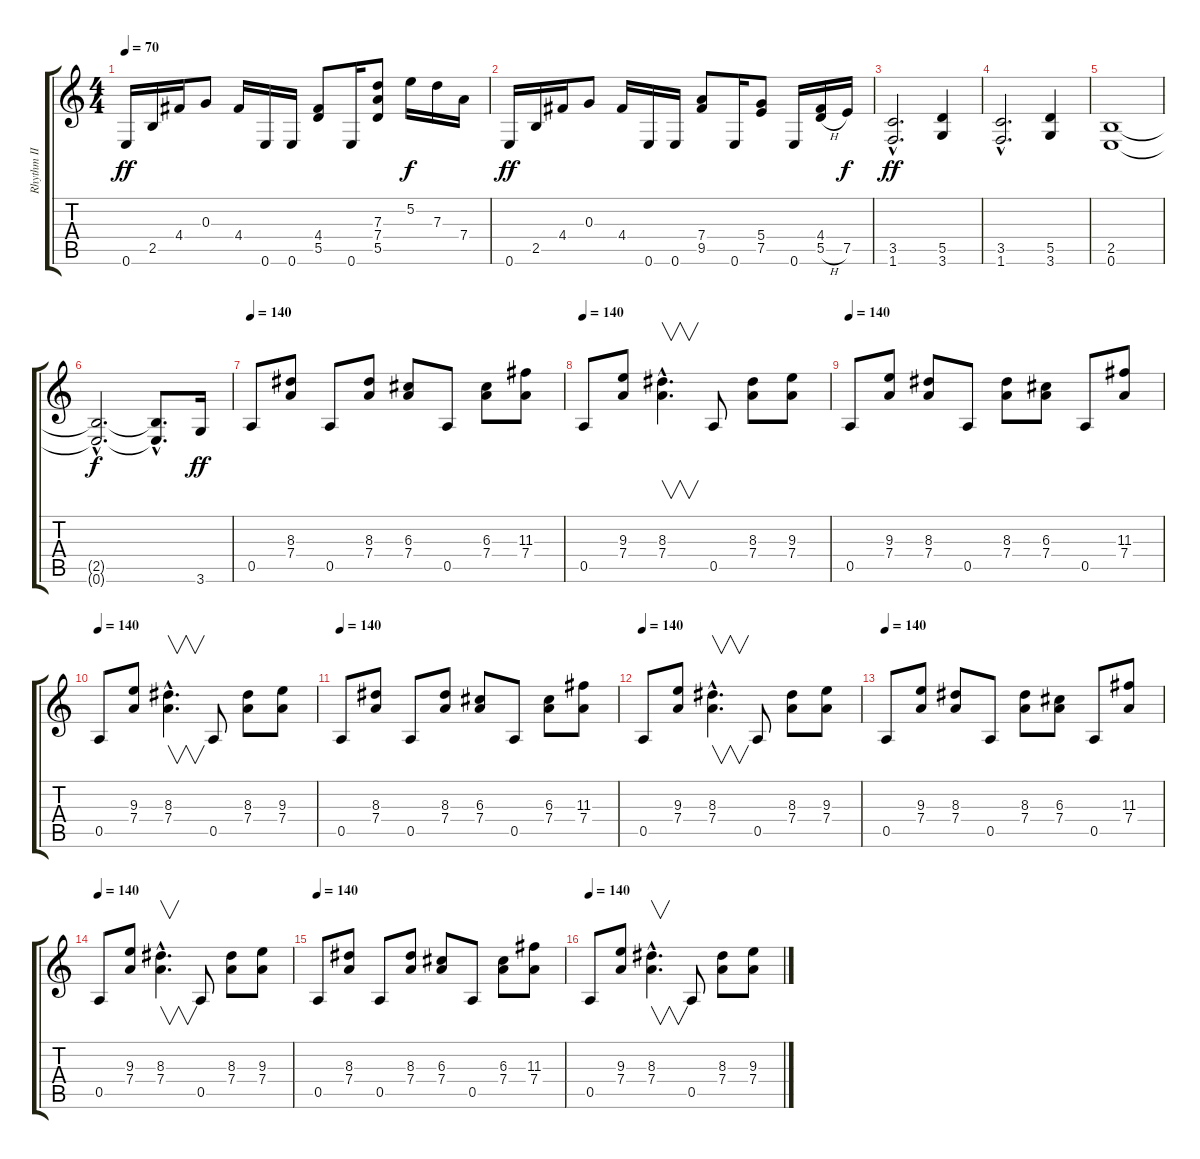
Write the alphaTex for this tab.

\track ("Rhythm II" "Rhythm II") {instrument distortionguitar}
\staff {score tabs}
\tuning (E4 B3 G3 D3 A2 E2) {hide}
\ts (4 4)
\tempo 70
\clef g2
\ks c
0.6.16{dy ff} 2.5.16 4.4.16 0.3.8 4.4.16 0.6.16 0.6.16 (4.4 5.5).8 0.6.16 (7.3 7.4 5.5).8 5.2.16{dy f} 7.3.16 7.4.16 |
0.6.16{dy ff} 2.5.16 4.4.16 0.3.8 4.4.16 0.6.16 0.6.16 (7.4 9.5).8 0.6.16 (5.4 7.5).8 0.6.16 (4.4 5.5{h}).16 7.5.16{dy f} |
(3.5{hac} 1.6{hac}).2{d dy ff} (5.5 3.6).4 |
(3.5{hac} 1.6{hac}).2{d} (5.5 3.6).4 |
(2.5 0.6).1 |
(2.5{hac t} 0.6{hac t}).2{d dy f} (2.5{hac t} 0.6{hac t}).8{d} 3.6.16{dy ff} |
\tempo 140
0.5.8 (8.3 7.4).8 0.5.8 (8.3 7.4).8 (6.3 7.4).8 0.5.8 (6.3 7.4).8 (11.3 7.4).8 |
\tempo 140
0.5.8 (9.3 7.4).8 (8.3{hac} 7.4{hac}).4{v d} 0.5.8 (8.3 7.4).8 (9.3 7.4).8 |
\tempo 140
0.5.8 (9.3 7.4).8 (8.3 7.4).8 0.5.8 (8.3 7.4).8 (6.3 7.4).8 0.5.8 (11.3 7.4).8 |
\tempo 140
0.5.8 (9.3 7.4).8 (8.3{hac} 7.4{hac}).4{v d} 0.5.8 (8.3 7.4).8 (9.3 7.4).8 |
\tempo 140
0.5.8 (8.3 7.4).8 0.5.8 (8.3 7.4).8 (6.3 7.4).8 0.5.8 (6.3 7.4).8 (11.3 7.4).8 |
\tempo 140
0.5.8 (9.3 7.4).8 (8.3{hac} 7.4{hac}).4{v d} 0.5.8 (8.3 7.4).8 (9.3 7.4).8 |
\tempo 140
0.5.8 (9.3 7.4).8 (8.3 7.4).8 0.5.8 (8.3 7.4).8 (6.3 7.4).8 0.5.8 (11.3 7.4).8 |
\tempo 140
0.5.8 (9.3 7.4).8 (8.3{hac} 7.4{hac}).4{v d} 0.5.8 (8.3 7.4).8 (9.3 7.4).8 |
\tempo 140
0.5.8 (8.3 7.4).8 0.5.8 (8.3 7.4).8 (6.3 7.4).8 0.5.8 (6.3 7.4).8 (11.3 7.4).8 |
\tempo 140
0.5.8 (9.3 7.4).8 (8.3{hac} 7.4{hac}).4{v d} 0.5.8 (8.3 7.4).8 (9.3 7.4).8
